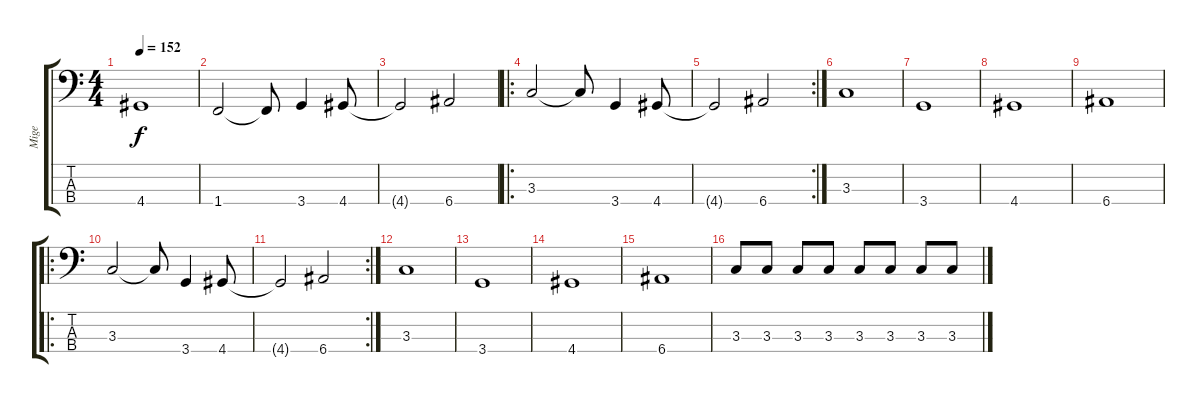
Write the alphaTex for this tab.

\track ("Mige" "Mige") {instrument electricbassfinger}
\staff {score tabs}
\tuning (G2 D2 A1 E1) {hide}
\ts (4 4)
\tempo 152
\clef f4
\ks c
4.4{t}.1{dy f} |
1.4.2 1.4{t}.8 3.4.4 4.4.8 |
4.4{t}.2 6.4.2 |
\ro
3.3.2 3.3{t}.8 3.4.4 4.4.8 |
\rc 2
4.4{t}.2 6.4.2 |
3.3.1 |
3.4.1 |
4.4.1 |
6.4.1 |
\ro
3.3.2 3.3{t}.8 3.4.4 4.4.8 |
\rc 2
4.4{t}.2 6.4.2 |
3.3.1 |
3.4.1 |
4.4.1 |
6.4.1 |
3.3.8 3.3.8 3.3.8 3.3.8 3.3.8 3.3.8 3.3.8 3.3.8
